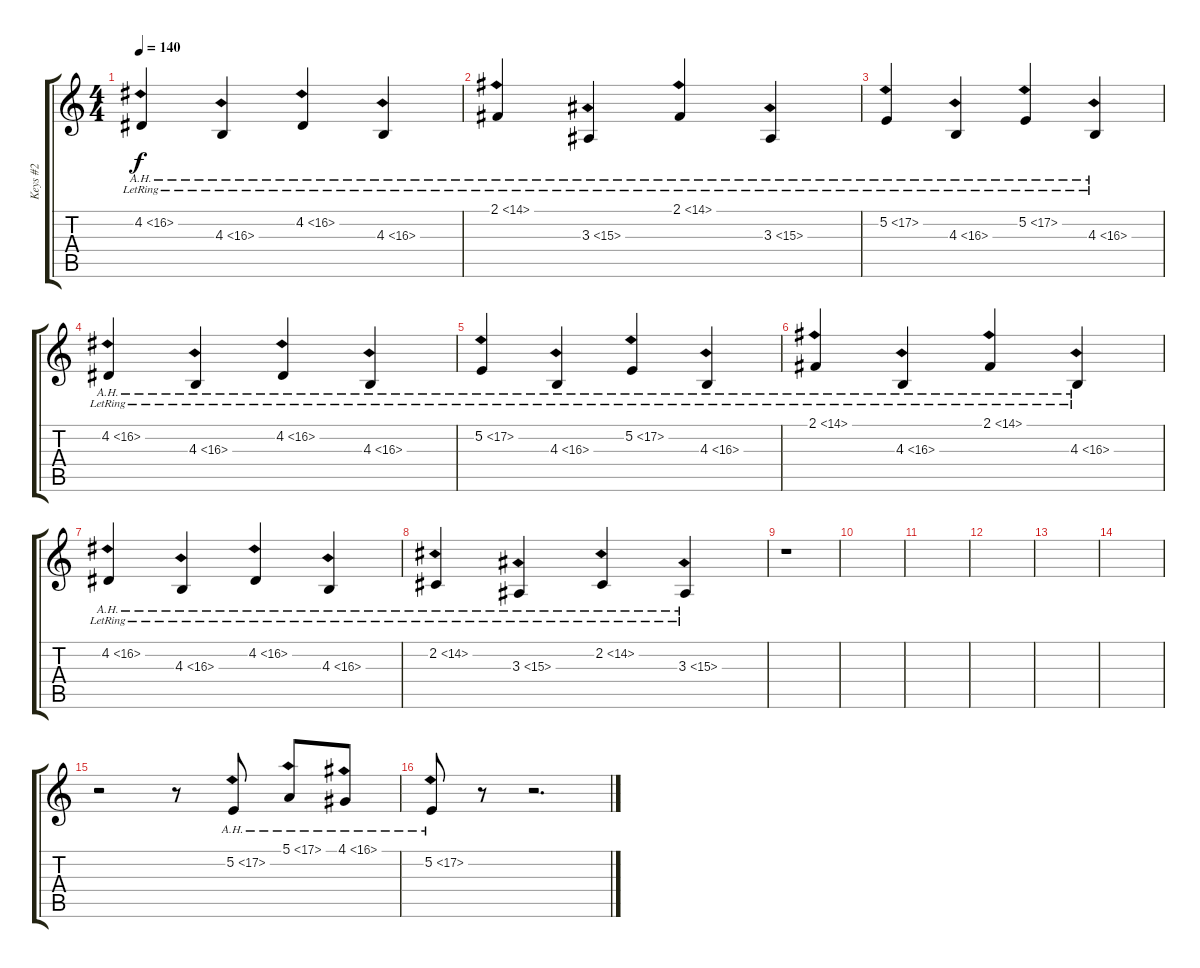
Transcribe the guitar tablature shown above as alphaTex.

\track ("Keys #2" "Keys #2") {instrument musicbox}
\staff {score tabs}
\tuning (E4 B3 G3 D3 A2 E2) {hide}
\ts (4 4)
\tempo 140
\clef g2
\ks c
4.2{ah 12 lr}.4{dy f} 4.3{ah 12 lr}.4 4.2{ah 12 lr}.4 4.3{ah 12 lr}.4 |
2.1{ah 12 lr}.4 3.3{ah 12 lr}.4 2.1{ah 12 lr}.4 3.3{ah 12 lr}.4 |
5.2{ah 12 lr}.4 4.3{ah 12 lr}.4 5.2{ah 12 lr}.4 4.3{ah 12 lr}.4 |
4.2{ah 12 lr}.4 4.3{ah 12 lr}.4 4.2{ah 12 lr}.4 4.3{ah 12 lr}.4 |
5.2{ah 12 lr}.4 4.3{ah 12 lr}.4 5.2{ah 12 lr}.4 4.3{ah 12 lr}.4 |
2.1{ah 12 lr}.4 4.3{ah 12 lr}.4 2.1{ah 12 lr}.4 4.3{ah 12 lr}.4 |
4.2{ah 12 lr}.4 4.3{ah 12 lr}.4 4.2{ah 12 lr}.4 4.3{ah 12 lr}.4 |
2.2{ah 12 lr}.4 3.3{ah 12 lr}.4 2.2{ah 12 lr}.4 3.3{ah 12 lr}.4 |
r.1 |
|
|
|
|
|
r.2 r.8 5.2{ah 12}.8 5.1{ah 12}.8 4.1{ah 12}.8 |
5.2{ah 12}.8 r.8 r.2{d}
